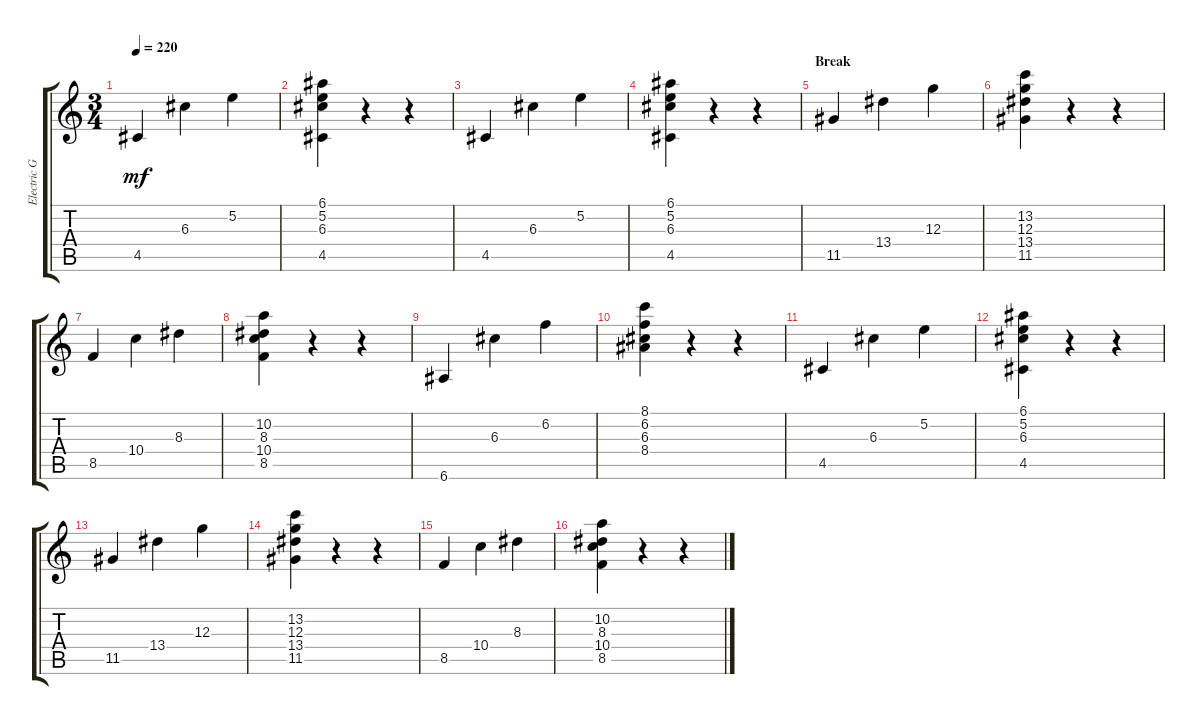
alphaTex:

\track ("Electric Guitar" "Electric G") {instrument electricguitarclean}
\staff {score tabs}
\tuning (E4 B3 G3 D3 A2 E2) {hide}
\ts (3 4)
\tempo 220
\clef g2
\ks c
4.5.4{dy mf} 6.3.4 5.2.4 |
(6.1 5.2 6.3 4.5).4 r.4 r.4 |
4.5.4 6.3.4 5.2.4 |
(6.1 5.2 6.3 4.5).4 r.4 r.4 |
\section ("" "Break")
11.5.4 13.4.4 12.3.4 |
(13.2 12.3 13.4 11.5).4 r.4 r.4 |
8.5.4 10.4.4 8.3.4 |
(10.2 8.3 10.4 8.5).4 r.4 r.4 |
6.6.4 6.3.4 6.2.4 |
(8.1 6.2 6.3 8.4).4 r.4 r.4 |
4.5.4 6.3.4 5.2.4 |
(6.1 5.2 6.3 4.5).4 r.4 r.4 |
11.5.4 13.4.4 12.3.4 |
(13.2 12.3 13.4 11.5).4 r.4 r.4 |
8.5.4 10.4.4 8.3.4 |
(10.2 8.3 10.4 8.5).4 r.4 r.4
